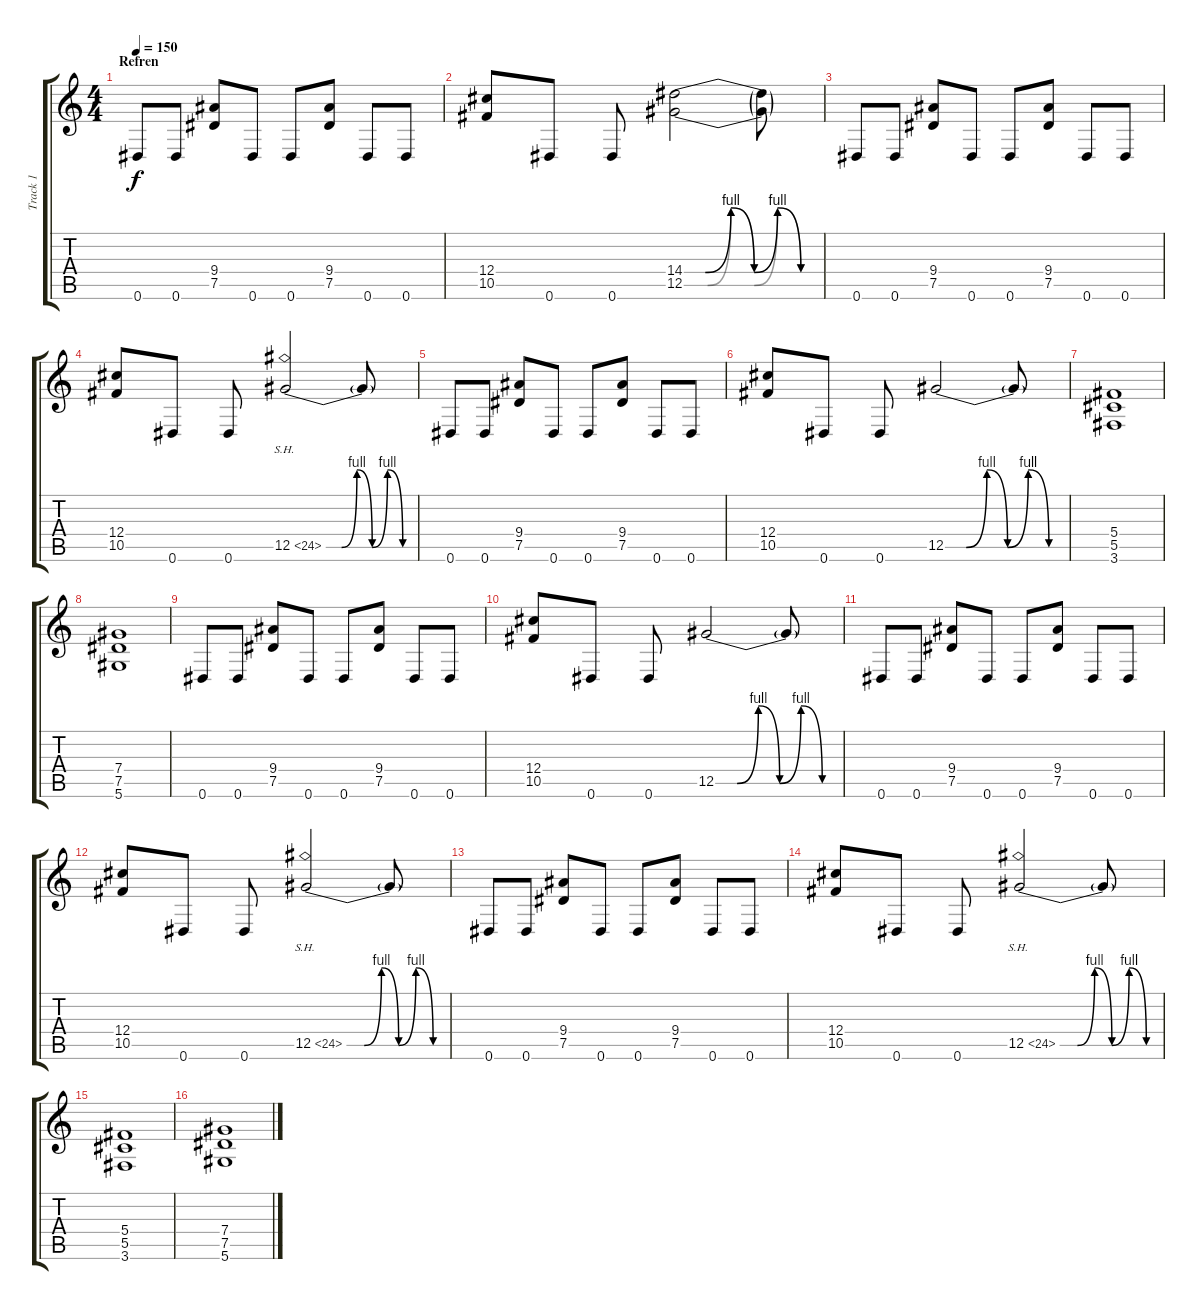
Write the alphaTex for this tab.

\track ("Track 1" "Track 1") {instrument distortionguitar}
\staff {score tabs}
\tuning (Eb4 Bb3 Gb3 Db3 Ab2 Eb2) {hide}
\ts (4 4)
\section ("" "Refren")
\tempo 150
\clef g2
\ks c
0.6.8{dy f} 0.6.8 (9.4 7.5).8 0.6.8 0.6.8 (9.4 7.5).8 0.6.8 0.6.8 |
(12.4 10.5).8 0.6.8 0.6.8 (14.4{be (custom 0 0 9 0 20 4 30 0 40 4 50 0 60 0)} 12.5{be (custom 0 0 10 0 20 4 30 0 40 4 50 0 60 0)}).2 (14.4{t} 12.5{t}).8 |
0.6.8 0.6.8 (9.4 7.5).8 0.6.8 0.6.8 (9.4 7.5).8 0.6.8 0.6.8 |
(12.4 10.5).8 0.6.8 0.6.8 12.5{be (custom 0 0 10 0 20 4 30 0 40 4 50 0 60 0) sh 12}.2 12.5{t}.8 |
0.6.8 0.6.8 (9.4 7.5).8 0.6.8 0.6.8 (9.4 7.5).8 0.6.8 0.6.8 |
(12.4 10.5).8 0.6.8 0.6.8 12.5{be (custom 0 0 10 0 20 4 30 0 40 4 50 0 60 0)}.2 12.5{t}.8 |
(5.4 5.5 3.6).1 |
(7.4 7.5 5.6).1 |
0.6.8 0.6.8 (9.4 7.5).8 0.6.8 0.6.8 (9.4 7.5).8 0.6.8 0.6.8 |
(12.4 10.5).8 0.6.8 0.6.8 12.5{be (custom 0 0 10 0 20 4 30 0 40 4 50 0 60 0)}.2 12.5{t}.8 |
0.6.8 0.6.8 (9.4 7.5).8 0.6.8 0.6.8 (9.4 7.5).8 0.6.8 0.6.8 |
(12.4 10.5).8 0.6.8 0.6.8 12.5{be (custom 0 0 10 0 20 4 30 0 40 4 50 0 60 0) sh 12}.2 12.5{t}.8 |
0.6.8 0.6.8 (9.4 7.5).8 0.6.8 0.6.8 (9.4 7.5).8 0.6.8 0.6.8 |
(12.4 10.5).8 0.6.8 0.6.8 12.5{be (custom 0 0 10 0 20 4 30 0 40 4 50 0 60 0) sh 12}.2 12.5{t}.8 |
(5.4 5.5 3.6).1 |
(7.4 7.5 5.6).1
